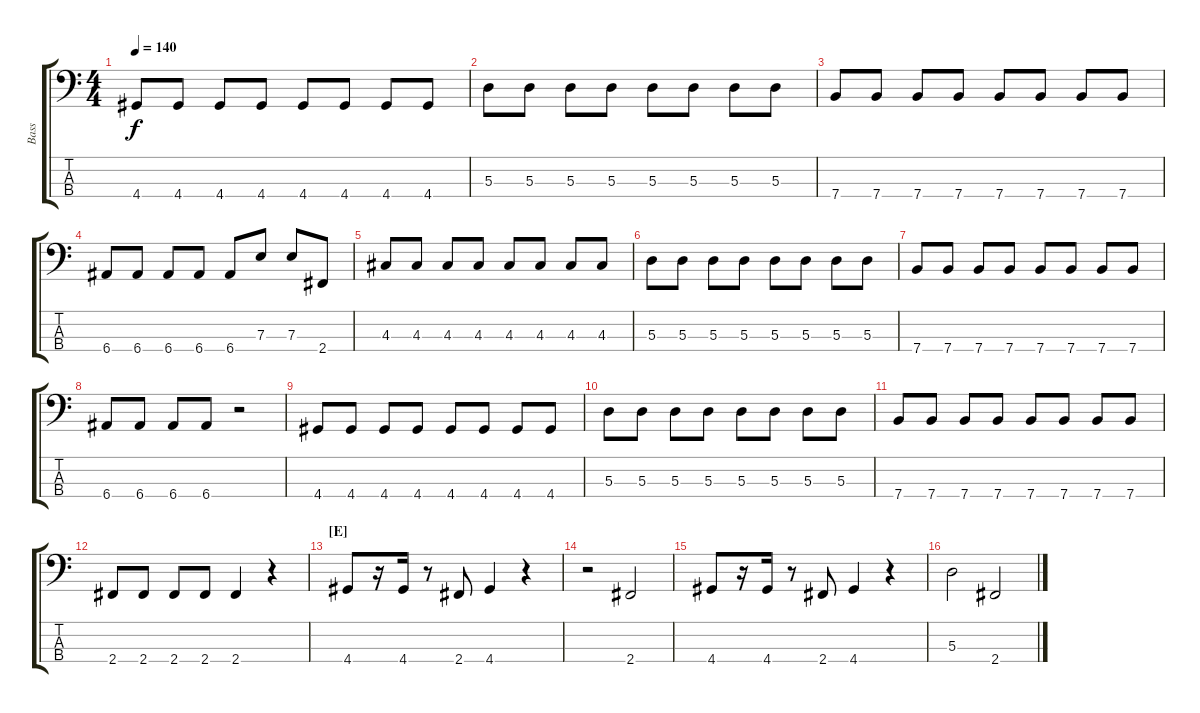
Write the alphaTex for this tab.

\track ("Bass" "Bass") {instrument electricbassfinger}
\staff {score tabs}
\tuning (G2 D2 A1 E1) {hide}
\ts (4 4)
\tempo 140
\clef f4
\ks c
4.4.8{dy f} 4.4.8 4.4.8 4.4.8 4.4.8 4.4.8 4.4.8 4.4.8 |
5.3.8 5.3.8 5.3.8 5.3.8 5.3.8 5.3.8 5.3.8 5.3.8 |
7.4.8 7.4.8 7.4.8 7.4.8 7.4.8 7.4.8 7.4.8 7.4.8 |
6.4.8 6.4.8 6.4.8 6.4.8 6.4.8 7.3.8 7.3.8 2.4.8 |
4.3.8 4.3.8 4.3.8 4.3.8 4.3.8 4.3.8 4.3.8 4.3.8 |
5.3.8 5.3.8 5.3.8 5.3.8 5.3.8 5.3.8 5.3.8 5.3.8 |
7.4.8 7.4.8 7.4.8 7.4.8 7.4.8 7.4.8 7.4.8 7.4.8 |
6.4.8 6.4.8 6.4.8 6.4.8 r.2 |
4.4.8 4.4.8 4.4.8 4.4.8 4.4.8 4.4.8 4.4.8 4.4.8 |
5.3.8 5.3.8 5.3.8 5.3.8 5.3.8 5.3.8 5.3.8 5.3.8 |
7.4.8 7.4.8 7.4.8 7.4.8 7.4.8 7.4.8 7.4.8 7.4.8 |
2.4.8 2.4.8 2.4.8 2.4.8 2.4.4 r.4 |
\section ("" "[E]")
4.4.8 r.16 4.4.16 r.8 2.4.8 4.4.4 r.4 |
r.2 2.4.2 |
4.4.8 r.16 4.4.16 r.8 2.4.8 4.4.4 r.4 |
5.3.2 2.4.2
